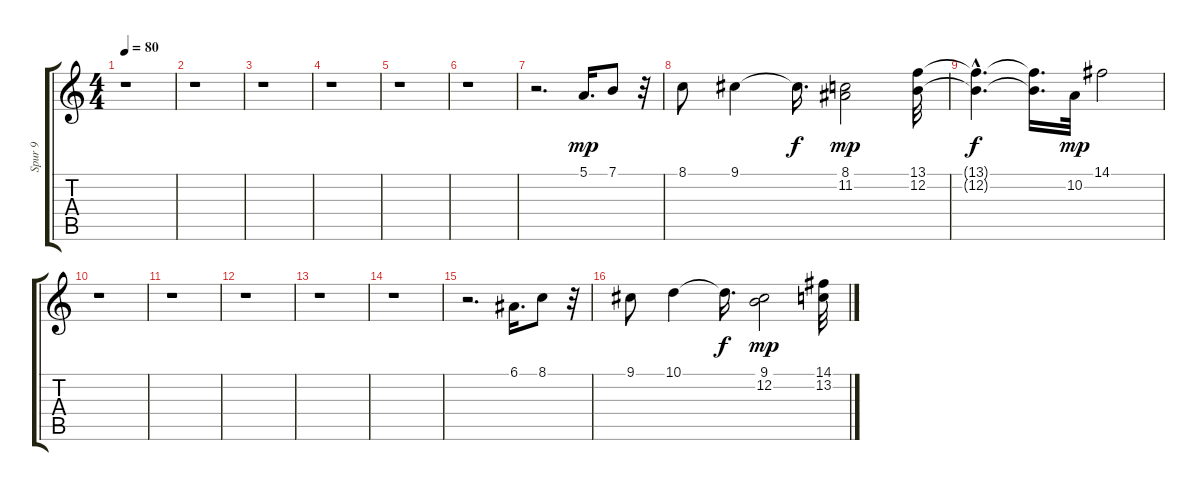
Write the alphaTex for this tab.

\track ("Spur 9" "Spur 9") {instrument stringensemble2}
\staff {score tabs}
\tuning (E4 B3 G3 D3 A2 E2) {hide}
\ts (4 4)
\tempo 80
\clef g2
\ks c
r.1{dy mp} |
r.1 |
r.1 |
r.1 |
r.1 |
r.1 |
r.2{d} 5.1.16{d} 7.1.8 r.32 |
8.1.8 9.1.4 9.1{t}.16{d dy f} (8.1 11.2).2{dy mp} (13.1 12.2).32 |
(13.1{hac t} 12.2{hac t}).4{d dy f} (13.1{t} 12.2{t}).16{d} 10.2.32{dy mp} 14.1.2 |
r.1 |
r.1 |
r.1 |
r.1 |
r.1 |
r.2{d} 6.1.16{d} 8.1.8 r.32 |
9.1.8 10.1.4 10.1{t}.16{d dy f} (9.1 12.2).2{dy mp} (14.1 13.2).32
